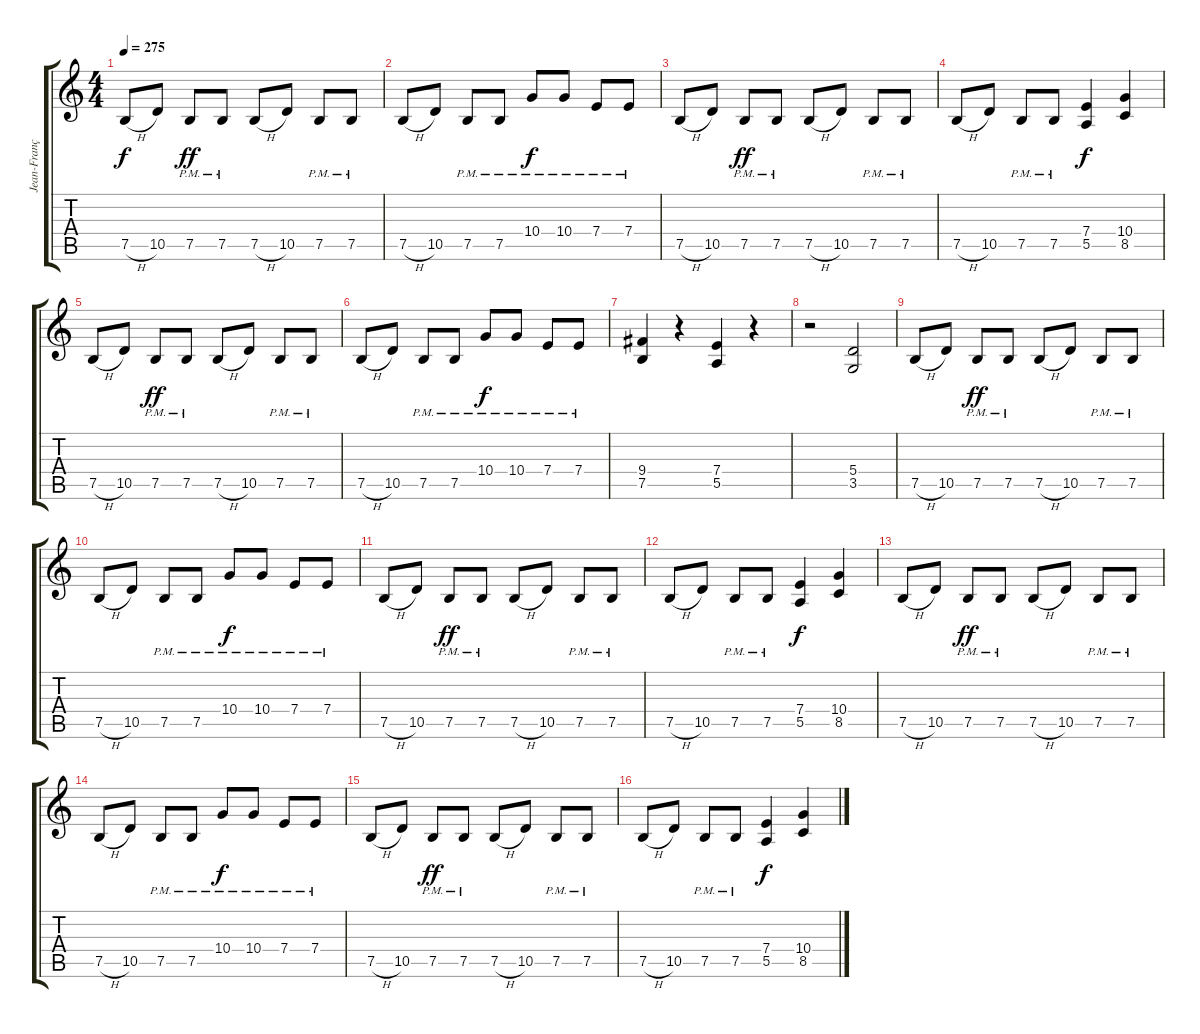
\track ("Jean-François Dagenais" "Jean-Franç") {instrument distortionguitar}
\staff {score tabs}
\tuning (B3 Gb3 D3 A2 E2 B1) {hide}
\ts (4 4)
\tempo 275
\clef g2
\ks c
7.5{h}.8{dy f} 10.5.8 7.5{pm}.8{dy ff} 7.5{pm}.8 7.5{h}.8 10.5.8 7.5{pm}.8 7.5{pm}.8 |
7.5{h}.8 10.5.8 7.5{pm}.8 7.5{pm}.8 10.4{pm}.8{dy f} 10.4{pm}.8 7.4{pm}.8 7.4{pm}.8 |
7.5{h}.8 10.5.8 7.5{pm}.8{dy ff} 7.5{pm}.8 7.5{h}.8 10.5.8 7.5{pm}.8 7.5{pm}.8 |
7.5{h}.8 10.5.8 7.5{pm}.8 7.5{pm}.8 (7.4 5.5).4{dy f} (10.4 8.5).4 |
7.5{h}.8 10.5.8 7.5{pm}.8{dy ff} 7.5{pm}.8 7.5{h}.8 10.5.8 7.5{pm}.8 7.5{pm}.8 |
7.5{h}.8 10.5.8 7.5{pm}.8 7.5{pm}.8 10.4{pm}.8{dy f} 10.4{pm}.8 7.4{pm}.8 7.4{pm}.8 |
(9.4 7.5).4 r.4 (7.4 5.5).4 r.4 |
r.2 (5.4 3.5).2 |
7.5{h}.8 10.5.8 7.5{pm}.8{dy ff} 7.5{pm}.8 7.5{h}.8 10.5.8 7.5{pm}.8 7.5{pm}.8 |
7.5{h}.8 10.5.8 7.5{pm}.8 7.5{pm}.8 10.4{pm}.8{dy f} 10.4{pm}.8 7.4{pm}.8 7.4{pm}.8 |
7.5{h}.8 10.5.8 7.5{pm}.8{dy ff} 7.5{pm}.8 7.5{h}.8 10.5.8 7.5{pm}.8 7.5{pm}.8 |
7.5{h}.8 10.5.8 7.5{pm}.8 7.5{pm}.8 (7.4 5.5).4{dy f} (10.4 8.5).4 |
7.5{h}.8 10.5.8 7.5{pm}.8{dy ff} 7.5{pm}.8 7.5{h}.8 10.5.8 7.5{pm}.8 7.5{pm}.8 |
7.5{h}.8 10.5.8 7.5{pm}.8 7.5{pm}.8 10.4{pm}.8{dy f} 10.4{pm}.8 7.4{pm}.8 7.4{pm}.8 |
7.5{h}.8 10.5.8 7.5{pm}.8{dy ff} 7.5{pm}.8 7.5{h}.8 10.5.8 7.5{pm}.8 7.5{pm}.8 |
7.5{h}.8 10.5.8 7.5{pm}.8 7.5{pm}.8 (7.4 5.5).4{dy f} (10.4 8.5).4
